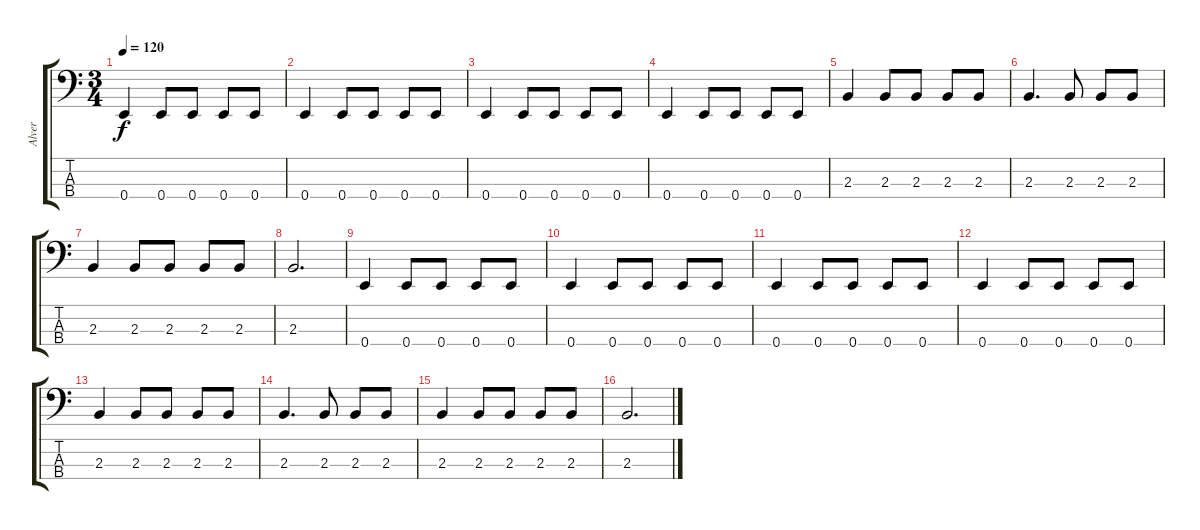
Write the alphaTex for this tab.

\track ("Alver" "Alver") {instrument electricbassfinger}
\staff {score tabs}
\tuning (G2 D2 A1 E1) {hide}
\ts (3 4)
\tempo 120
\clef f4
\ks c
0.4.4{dy f} 0.4.8 0.4.8 0.4.8 0.4.8 |
0.4.4 0.4.8 0.4.8 0.4.8 0.4.8 |
0.4.4 0.4.8 0.4.8 0.4.8 0.4.8 |
0.4.4 0.4.8 0.4.8 0.4.8 0.4.8 |
2.3.4 2.3.8 2.3.8 2.3.8 2.3.8 |
2.3.4{d} 2.3.8 2.3.8 2.3.8 |
2.3.4 2.3.8 2.3.8 2.3.8 2.3.8 |
2.3.2{d} |
0.4.4 0.4.8 0.4.8 0.4.8 0.4.8 |
0.4.4 0.4.8 0.4.8 0.4.8 0.4.8 |
0.4.4 0.4.8 0.4.8 0.4.8 0.4.8 |
0.4.4 0.4.8 0.4.8 0.4.8 0.4.8 |
2.3.4 2.3.8 2.3.8 2.3.8 2.3.8 |
2.3.4{d} 2.3.8 2.3.8 2.3.8 |
2.3.4 2.3.8 2.3.8 2.3.8 2.3.8 |
2.3.2{d}
